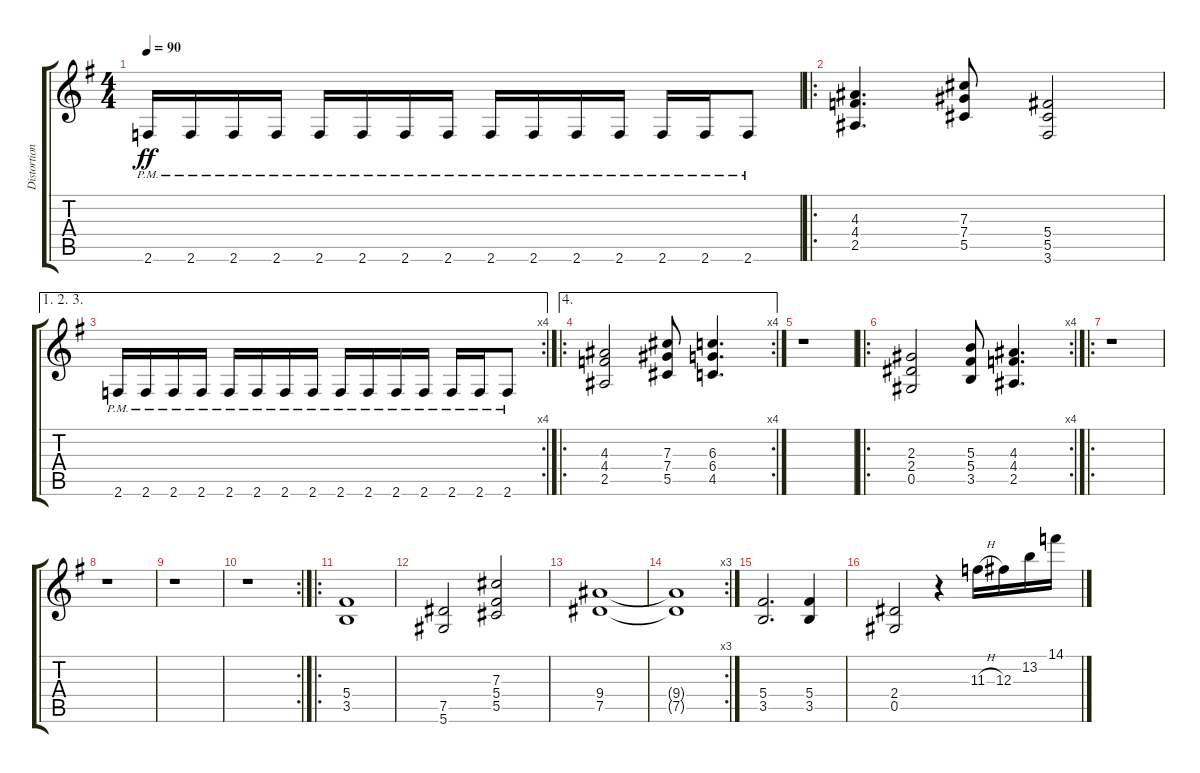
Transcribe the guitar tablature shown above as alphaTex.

\track ("Distortion Gtr" "Distortion") {instrument distortionguitar}
\staff {score tabs}
\tuning (Eb4 Bb3 Gb3 Db3 Ab2 Eb2) {hide}
\ts (4 4)
\tempo 90
\clef g2
\ks g
2.6{pm}.16{dy ff} 2.6{pm}.16 2.6{pm}.16 2.6{pm}.16 2.6{pm}.16 2.6{pm}.16 2.6{pm}.16 2.6{pm}.16 2.6{pm}.16 2.6{pm}.16 2.6{pm}.16 2.6{pm}.16 2.6{pm}.16 2.6{pm}.16 2.6{pm}.8 |
\ro
(4.3 4.4 2.5).4{d} (7.3 7.4 5.5).8 (5.4 5.5 3.6).2 |
\ae (1 2 3)
\rc 4
2.6{pm}.16 2.6{pm}.16 2.6{pm}.16 2.6{pm}.16 2.6{pm}.16 2.6{pm}.16 2.6{pm}.16 2.6{pm}.16 2.6{pm}.16 2.6{pm}.16 2.6{pm}.16 2.6{pm}.16 2.6{pm}.16 2.6{pm}.16 2.6{pm}.8 |
\ae 4
\ro
\rc 4
(4.3 4.4 2.5).2 (7.3 7.4 5.5).8 (6.3 6.4 4.5).4{d} |
r.1 |
\ro
\rc 4
(2.3 2.4 0.5).2 (5.3 5.4 3.5).8 (4.3 4.4 2.5).4{d} |
\ro
r.1 |
r.1 |
r.1 |
\rc 2
r.1 |
\ro
(5.4 3.5).1 |
(7.5 5.6).2 (7.3 5.4 5.5).2 |
(9.4 7.5).1 |
\rc 3
(9.4{t} 7.5{t}).1 |
(5.4 3.5).2{d} (5.4 3.5).4 |
(2.4 0.5).2 r.4 11.3{h}.16 12.3.16 13.2.16 14.1.16
